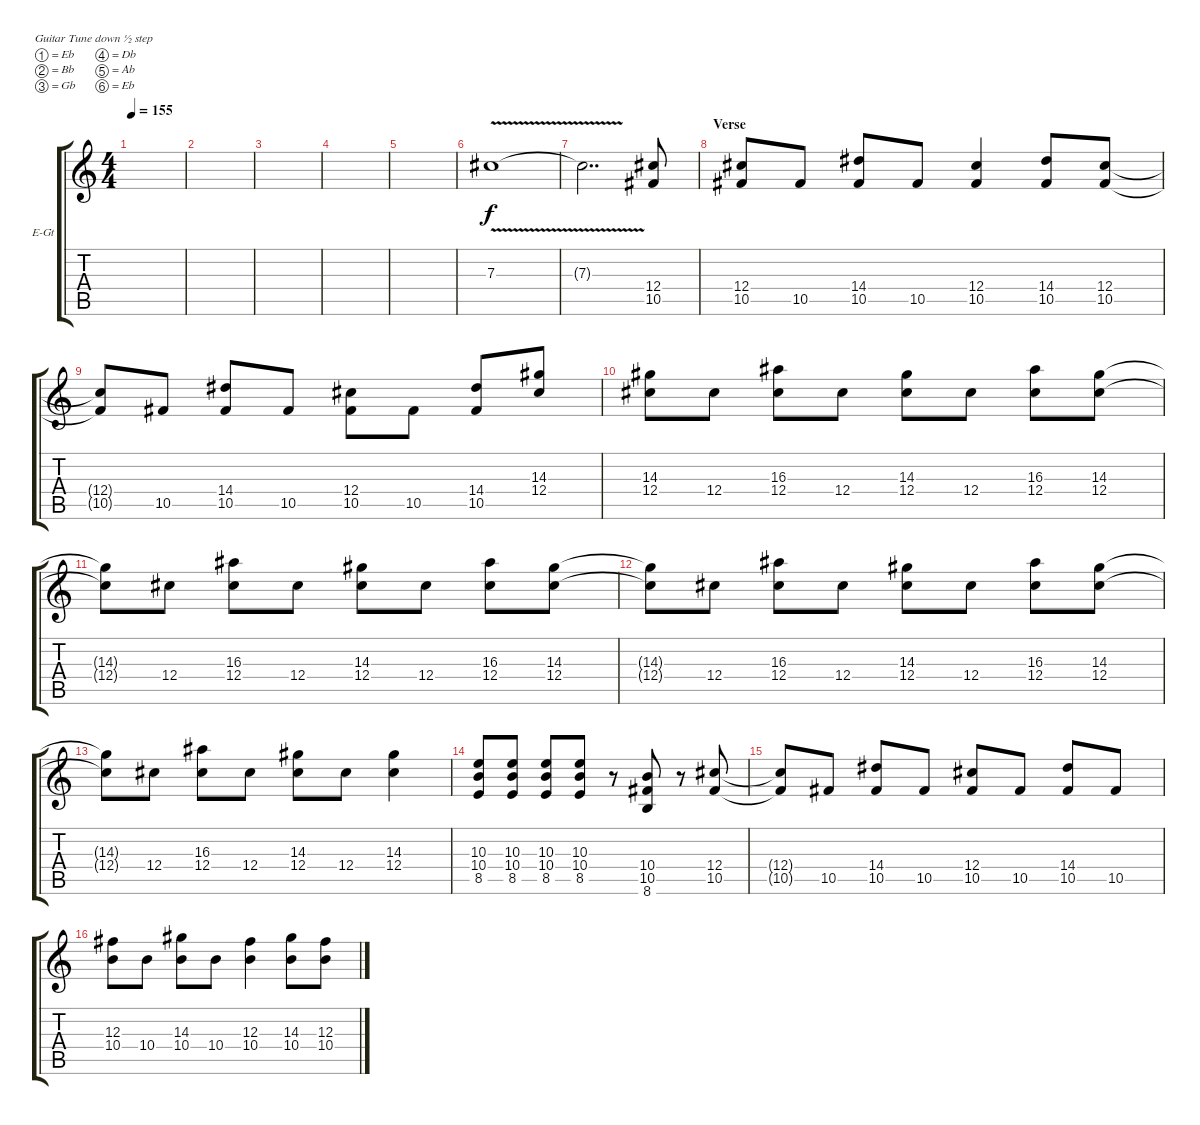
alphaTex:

\defaultSystemsLayout 4
\bracketExtendMode groupsimilarinstruments
\firstSystemTrackNameOrientation horizontal
\otherSystemsTrackNameOrientation horizontal
\track ("ACE FREHLEY" "E-Gt") {instrument overdrivenguitar}
\staff {score tabs}
\tuning (Eb4 Bb3 Gb3 Db3 Ab2 Eb2)
\ts (4 4)
\tempo 155
\clef g2
\ks c
|
|
|
|
|
7.3{v}.1 |
7.3{v t}.2{dd} (10.5 12.4).8 |
\section ("" "Verse")
(10.5 12.4).8 10.5.8 (10.5 14.4).8 10.5.8 (10.5 12.4).4 (14.4 10.5).8 (12.4 10.5).8 |
(10.5{t} 12.4{t}).8 10.5.8 (10.5 14.4).8 10.5.8 (10.5 12.4).8 10.5.8 (10.5 14.4).8{beam invert} (12.4 14.3).8 |
(12.4 14.3).8 12.4.8 (12.4 16.3).8 12.4.8 (12.4 14.3).8 12.4.8 (12.4 16.3).8 (14.3 12.4).8 |
(14.3{t} 12.4{t}).8 12.4.8 (12.4 16.3).8 12.4.8 (12.4 14.3).8 12.4.8 (12.4 16.3).8 (12.4 14.3).8 |
(12.4{t} 14.3{t}).8 12.4.8 (12.4 16.3).8 12.4.8 (12.4 14.3).8 12.4.8 (12.4 16.3).8 (12.4 14.3).8 |
(12.4{t} 14.3{t}).8 12.4.8 (12.4 16.3).8 12.4.8 (12.4 14.3).8 12.4.8 (12.4 14.3).4 |
(8.5 10.4 10.3).8 (10.3 10.4 8.5).8 (8.5 10.4 10.3).8 (10.3 10.4 8.5).8 r.8 (8.6 10.5 10.4).8 r.8 (10.5 12.4).8 |
(10.5{t} 12.4{t}).8 10.5.8 (10.5 14.4).8 10.5.8 (10.5 12.4).8 10.5.8 (10.5 14.4).8 10.5.8 |
(10.4 12.3).8 10.4.8 (10.4 14.3).8 10.4.8 (10.4 12.3).4 (10.4 14.3).8 (10.4 12.3).8
